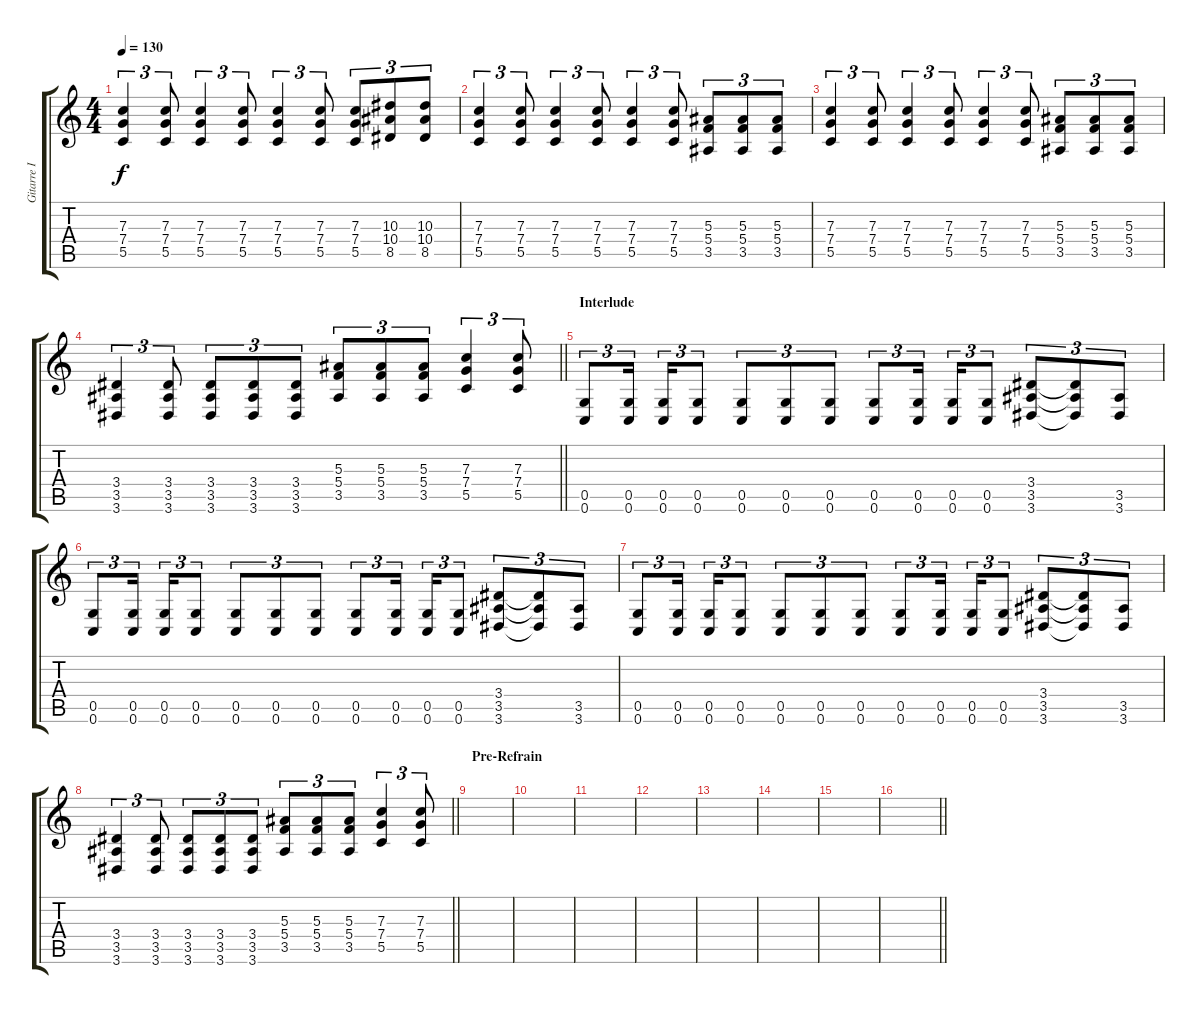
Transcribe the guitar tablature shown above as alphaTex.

\track ("Gitarre I" "Gitarre I") {instrument distortionguitar}
\staff {score tabs}
\tuning (D4 A3 F3 C3 G2 C2) {hide}
\ts (4 4)
\tempo 130
\clef g2
\ks c
(7.3 7.4 5.5).4{tu (3 2) dy f} (7.3 7.4 5.5).8{tu (3 2)} (7.3 7.4 5.5).4{tu (3 2)} (7.3 7.4 5.5).8{tu (3 2)} (7.3 7.4 5.5).4{tu (3 2)} (7.3 7.4 5.5).8{tu (3 2)} (7.3 7.4 5.5).8{tu (3 2)} (10.3 10.4 8.5).8{tu (3 2)} (10.3 10.4 8.5).8{tu (3 2)} |
(7.3 7.4 5.5).4{tu (3 2)} (7.3 7.4 5.5).8{tu (3 2)} (7.3 7.4 5.5).4{tu (3 2)} (7.3 7.4 5.5).8{tu (3 2)} (7.3 7.4 5.5).4{tu (3 2)} (7.3 7.4 5.5).8{tu (3 2)} (5.3 5.4 3.5).8{tu (3 2)} (5.3 5.4 3.5).8{tu (3 2)} (5.3 5.4 3.5).8{tu (3 2)} |
(7.3 7.4 5.5).4{tu (3 2)} (7.3 7.4 5.5).8{tu (3 2)} (7.3 7.4 5.5).4{tu (3 2)} (7.3 7.4 5.5).8{tu (3 2)} (7.3 7.4 5.5).4{tu (3 2)} (7.3 7.4 5.5).8{tu (3 2)} (5.3 5.4 3.5).8{tu (3 2)} (5.3 5.4 3.5).8{tu (3 2)} (5.3 5.4 3.5).8{tu (3 2)} |
\barLineRight lightlight
(3.4 3.5 3.6).4{tu (3 2)} (3.4 3.5 3.6).8{tu (3 2)} (3.4 3.5 3.6).8{tu (3 2)} (3.4 3.5 3.6).8{tu (3 2)} (3.4 3.5 3.6).8{tu (3 2)} (5.3 5.4 3.5).8{tu (3 2)} (5.3 5.4 3.5).8{tu (3 2)} (5.3 5.4 3.5).8{tu (3 2)} (7.3 7.4 5.5).4{tu (3 2)} (7.3 7.4 5.5).8{tu (3 2)} |
\section ("" "Interlude")
(0.5 0.6).8{tu (3 2)} (0.5 0.6).16{tu (3 2) beam splitsecondary} (0.5 0.6).16{tu (3 2)} (0.5 0.6).8{tu (3 2)} (0.5 0.6).8{tu (3 2)} (0.5 0.6).8{tu (3 2)} (0.5 0.6).8{tu (3 2)} (0.5 0.6).8{tu (3 2)} (0.5 0.6).16{tu (3 2) beam splitsecondary} (0.5 0.6).16{tu (3 2)} (0.5 0.6).8{tu (3 2)} (3.4 3.5 3.6).8{tu (3 2)} (3.4{t} 3.5{t} 3.6{t}).8{tu (3 2)} (3.5 3.6).8{tu (3 2)} |
(0.5 0.6).8{tu (3 2)} (0.5 0.6).16{tu (3 2) beam splitsecondary} (0.5 0.6).16{tu (3 2)} (0.5 0.6).8{tu (3 2)} (0.5 0.6).8{tu (3 2)} (0.5 0.6).8{tu (3 2)} (0.5 0.6).8{tu (3 2)} (0.5 0.6).8{tu (3 2)} (0.5 0.6).16{tu (3 2) beam splitsecondary} (0.5 0.6).16{tu (3 2)} (0.5 0.6).8{tu (3 2)} (3.4 3.5 3.6).8{tu (3 2)} (3.4{t} 3.5{t} 3.6{t}).8{tu (3 2)} (3.5 3.6).8{tu (3 2)} |
(0.5 0.6).8{tu (3 2)} (0.5 0.6).16{tu (3 2) beam splitsecondary} (0.5 0.6).16{tu (3 2)} (0.5 0.6).8{tu (3 2)} (0.5 0.6).8{tu (3 2)} (0.5 0.6).8{tu (3 2)} (0.5 0.6).8{tu (3 2)} (0.5 0.6).8{tu (3 2)} (0.5 0.6).16{tu (3 2) beam splitsecondary} (0.5 0.6).16{tu (3 2)} (0.5 0.6).8{tu (3 2)} (3.4 3.5 3.6).8{tu (3 2)} (3.4{t} 3.5{t} 3.6{t}).8{tu (3 2)} (3.5 3.6).8{tu (3 2)} |
\barLineRight lightlight
(3.4 3.5 3.6).4{tu (3 2)} (3.4 3.5 3.6).8{tu (3 2)} (3.4 3.5 3.6).8{tu (3 2)} (3.4 3.5 3.6).8{tu (3 2)} (3.4 3.5 3.6).8{tu (3 2)} (5.3 5.4 3.5).8{tu (3 2)} (5.3 5.4 3.5).8{tu (3 2)} (5.3 5.4 3.5).8{tu (3 2)} (7.3 7.4 5.5).4{tu (3 2)} (7.3 7.4 5.5).8{tu (3 2)} |
\section ("" "Pre-Refrain")
|
|
|
|
|
|
|
\barLineRight lightlight
